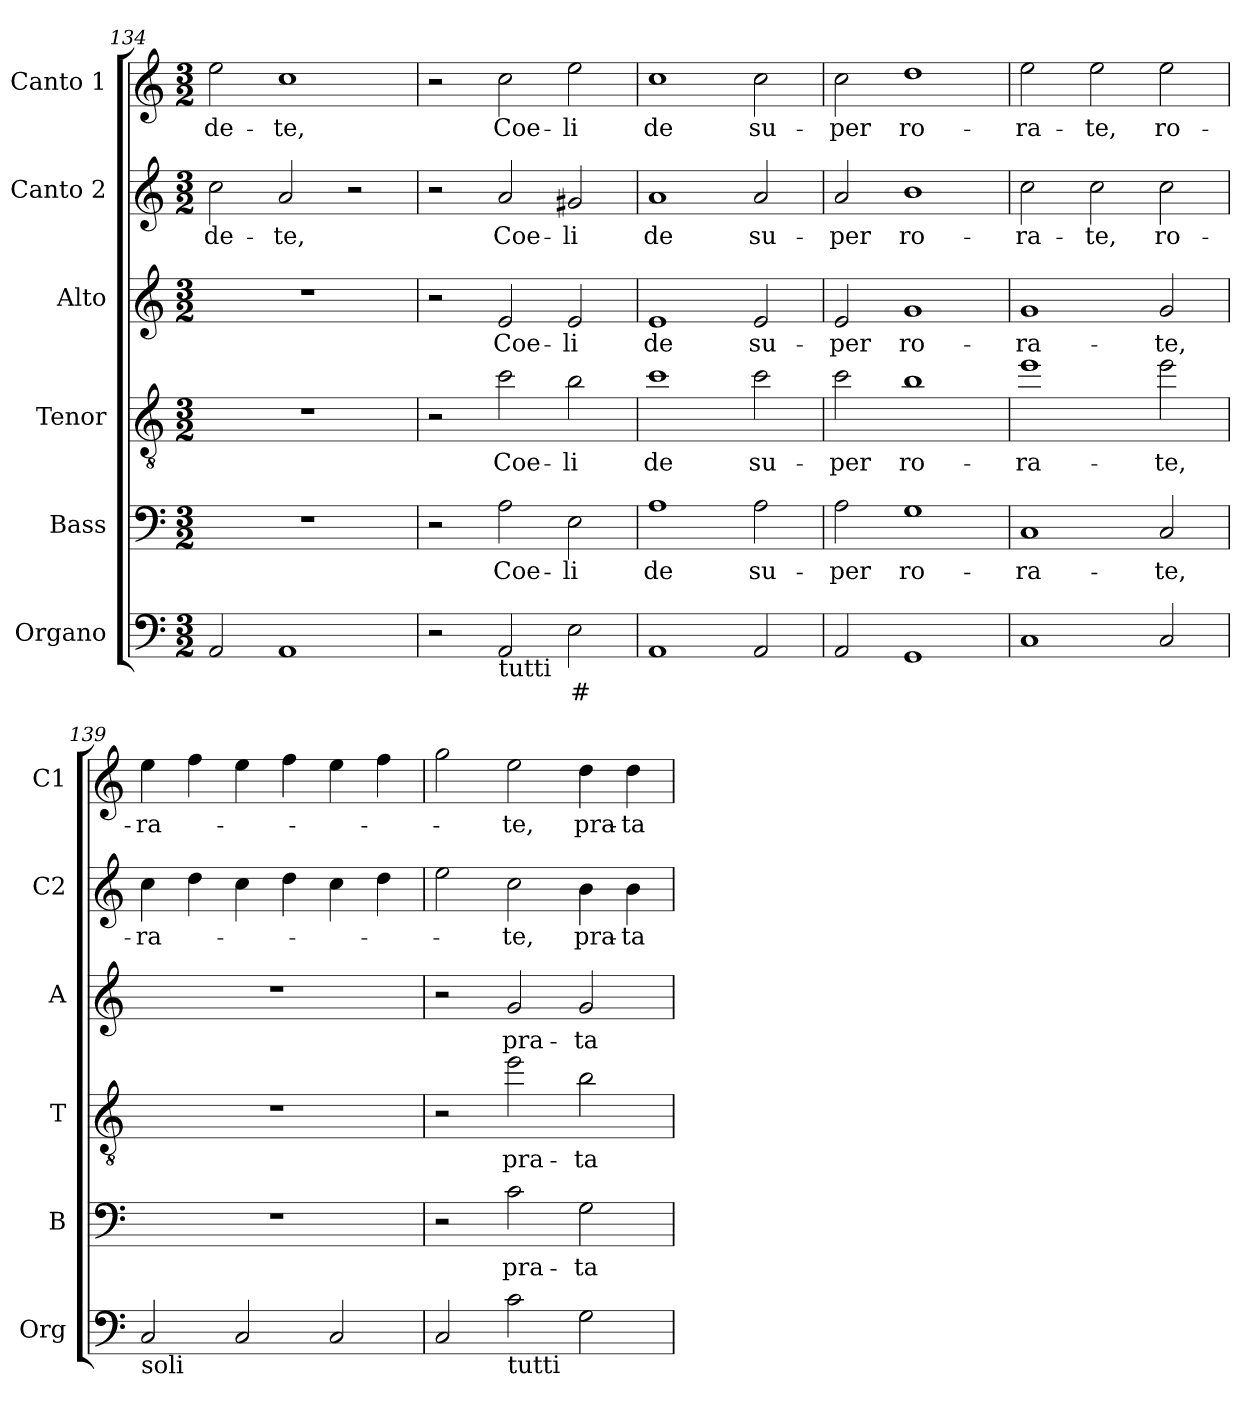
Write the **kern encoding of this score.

**kern	**text	**kern	**text	**kern	**text	**kern	**text	**kern	**text	**kern	**text
*part6	*part6	*part5	*part5	*part4	*part4	*part3	*part3	*part2	*part2	*part1	*part1
*staff6	*staff6	*staff5	*staff5	*staff4	*staff4	*staff3	*staff3	*staff2	*staff2	*staff1	*staff1
*I"Organo	*	*I"Bass	*	*I"Tenor	*	*I"Alto	*	*I"Canto 2	*	*I"Canto 1	*
*I'Org	*	*I'B	*	*I'T	*	*I'A	*	*I'C2	*	*I'C1	*
*clefF4	*	*clefF4	*	*clefGv2	*	*clefG2	*	*clefG2	*	*clefG2	*
*	*	*	*	*ITrd7c12	*	*	*	*	*	*	*
*k[]	*	*k[]	*	*k[]	*	*k[]	*	*k[]	*	*k[]	*
*C:	*	*C:	*	*C:	*	*C:	*	*C:	*	*C:	*
*M3/2	*	*M3/2	*	*M3/2	*	*M3/2	*	*M3/2	*	*M3/2	*
=134	=134	=134	=134	=134	=134	=134	=134	=134	=134	=134	=134
!	!	!	!	!	!	!	!	!	!LO:LY:b	!	!
!	!	!	!	!	!	!	!	!	!	!	!LO:LY:b
2AA/	.	1.r	.	1.r	.	1.r	.	2cc\	-de-	2ee\	-de-
!	!	!	!	!	!	!	!	!	!LO:LY:b	!	!
!	!	!	!	!	!	!	!	!	!	!	!LO:LY:b
1AA	.	.	.	.	.	.	.	2a/	-te,	1cc	te,
.	.	.	.	.	.	.	.	2r	.	.	.
=135	=135	=135	=135	=135	=135	=135	=135	=135	=135	=135	=135
2r	.	2r	.	2r	.	2r	.	2r	.	2r	.
!	!	!	!LO:LY:b	!	!	!	!	!	!	!	!
!	!	!	!	!	!LO:LY:b	!	!	!	!	!	!
!	!	!	!	!	!	!	!LO:LY:b	!	!	!	!
!	!	!	!	!	!	!	!	!	!LO:LY:b	!	!
!LO:TX:b:t=tutti	!	!	!	!	!	!	!	!	!	!	!
!	!	!	!	!	!	!	!	!	!	!	!LO:LY:b
2AA/	.	2A\	Coe-	2c\	Coe-	2e/	Coe-	2a/	Coe-	2cc\	Coe-
!	!LO:LY:b	!	!	!	!	!	!	!	!	!	!
!	!	!	!LO:LY:b	!	!	!	!	!	!	!	!
!	!	!	!	!	!LO:LY:b	!	!	!	!	!	!
!	!	!	!	!	!	!	!LO:LY:b	!	!	!	!
!	!	!	!	!	!	!	!	!	!LO:LY:b	!	!
!	!	!	!	!	!	!	!	!	!	!	!LO:LY:b
2E\	#	2E\	-li	2B\	li	2e/	-li	2g#X/	-li	2ee\	-li
!!LO:PB:g=z
=136	=136	=136	=136	=136	=136	=136	=136	=136	=136	=136	=136
!	!	!	!LO:LY:b	!	!	!	!	!	!	!	!
!	!	!	!	!	!LO:LY:b	!	!	!	!	!	!
!	!	!	!	!	!	!	!LO:LY:b	!	!	!	!
!	!	!	!	!	!	!	!	!	!LO:LY:b	!	!
!	!	!	!	!	!	!	!	!	!	!	!LO:LY:b
1AA	.	1A	de	1c	de	1e	de	1a	de	1cc	de
!	!	!	!LO:LY:b	!	!	!	!	!	!	!	!
!	!	!	!	!	!LO:LY:b	!	!	!	!	!	!
!	!	!	!	!	!	!	!LO:LY:b	!	!	!	!
!	!	!	!	!	!	!	!	!	!LO:LY:b	!	!
!	!	!	!	!	!	!	!	!	!	!	!LO:LY:b
2AA/	.	2A\	su-	2c\	su-	2e/	su-	2a/	su-	2cc\	su-
=137	=137	=137	=137	=137	=137	=137	=137	=137	=137	=137	=137
!	!	!	!LO:LY:b	!	!	!	!	!	!	!	!
!	!	!	!	!	!LO:LY:b	!	!	!	!	!	!
!	!	!	!	!	!	!	!LO:LY:b	!	!	!	!
!	!	!	!	!	!	!	!	!	!LO:LY:b	!	!
!	!	!	!	!	!	!	!	!	!	!	!LO:LY:b
2AA/	.	2A\	-per	2c\	-per	2e/	-per	2a/	-per	2cc\	-per
!	!	!	!LO:LY:b	!	!	!	!	!	!	!	!
!	!	!	!	!	!LO:LY:b	!	!	!	!	!	!
!	!	!	!	!	!	!	!LO:LY:b	!	!	!	!
!	!	!	!	!	!	!	!	!	!LO:LY:b	!	!
!	!	!	!	!	!	!	!	!	!	!	!LO:LY:b
1GG	.	1G	ro-	1B	ro-	1g	ro-	1b	ro-	1dd	ro-
=138	=138	=138	=138	=138	=138	=138	=138	=138	=138	=138	=138
!	!	!	!LO:LY:b	!	!	!	!	!	!	!	!
!	!	!	!	!	!LO:LY:b	!	!	!	!	!	!
!	!	!	!	!	!	!	!LO:LY:b	!	!	!	!
!	!	!	!	!	!	!	!	!	!LO:LY:b	!	!
!	!	!	!	!	!	!	!	!	!	!	!LO:LY:b
1C	.	1C	-ra-	1e	-ra-	1g	-ra-	2cc\	-ra-	2ee\	-ra-
!	!	!	!	!	!	!	!	!	!LO:LY:b	!	!
!	!	!	!	!	!	!	!	!	!	!	!LO:LY:b
.	.	.	.	.	.	.	.	2cc\	-te,	2ee\	-te,
!	!	!	!LO:LY:b	!	!	!	!	!	!	!	!
!	!	!	!	!	!LO:LY:b	!	!	!	!	!	!
!	!	!	!	!	!	!	!LO:LY:b	!	!	!	!
!	!	!	!	!	!	!	!	!	!LO:LY:b	!	!
!	!	!	!	!	!	!	!	!	!	!	!LO:LY:b
2C/	.	2C/	-te,	2e\	-te,	2g/	te,	2cc\	ro-	2ee\	ro-
=139	=139	=139	=139	=139	=139	=139	=139	=139	=139	=139	=139
!	!	!	!	!	!	!	!	!	!LO:LY:b	!	!
!LO:TX:b:t=soli	!	!	!	!	!	!	!	!	!	!	!
!	!	!	!	!	!	!	!	!	!	!	!LO:LY:b
2C/	.	1.r	.	1.r	.	1.r	.	4cc\	-ra-	4ee\	-ra-
.	.	.	.	.	.	.	.	4dd\	.	4ff\	.
2C/	.	.	.	.	.	.	.	4cc\	.	4ee\	.
.	.	.	.	.	.	.	.	4dd\	.	4ff\	.
2C/	.	.	.	.	.	.	.	4cc\	.	4ee\	.
.	.	.	.	.	.	.	.	4dd\	.	4ff\	.
=140	=140	=140	=140	=140	=140	=140	=140	=140	=140	=140	=140
2C/	.	2r	.	2r	.	2r	.	2ee\	.	2gg\	.
!	!	!	!LO:LY:b	!	!	!	!	!	!	!	!
!	!	!	!	!	!LO:LY:b	!	!	!	!	!	!
!	!	!	!	!	!	!	!LO:LY:b	!	!	!	!
!	!	!	!	!	!	!	!	!	!LO:LY:b	!	!
!LO:TX:b:t=tutti	!	!	!	!	!	!	!	!	!	!	!
!	!	!	!	!	!	!	!	!	!	!	!LO:LY:b
2c\	.	2c\	pra-	2e\	pra-	2g/	pra-	2cc\	-te,	2ee\	-te,
!	!	!	!LO:LY:b	!	!	!	!	!	!	!	!
!	!	!	!	!	!LO:LY:b	!	!	!	!	!	!
!	!	!	!	!	!	!	!LO:LY:b	!	!	!	!
!	!	!	!	!	!	!	!	!	!LO:LY:b	!	!
!	!	!	!	!	!	!	!	!	!	!	!LO:LY:b
2G\	.	2G\	-ta	2B\	-ta	2g/	-ta	4b\	pra-	4dd\	pra-
!	!	!	!	!	!	!	!	!	!LO:LY:b	!	!
!	!	!	!	!	!	!	!	!	!	!	!LO:LY:b
.	.	.	.	.	.	.	.	4b\	-ta	4dd\	-ta
=	=	=	=	=	=	=	=	=	=	=	=
*-	*-	*-	*-	*-	*-	*-	*-	*-	*-	*-	*-
